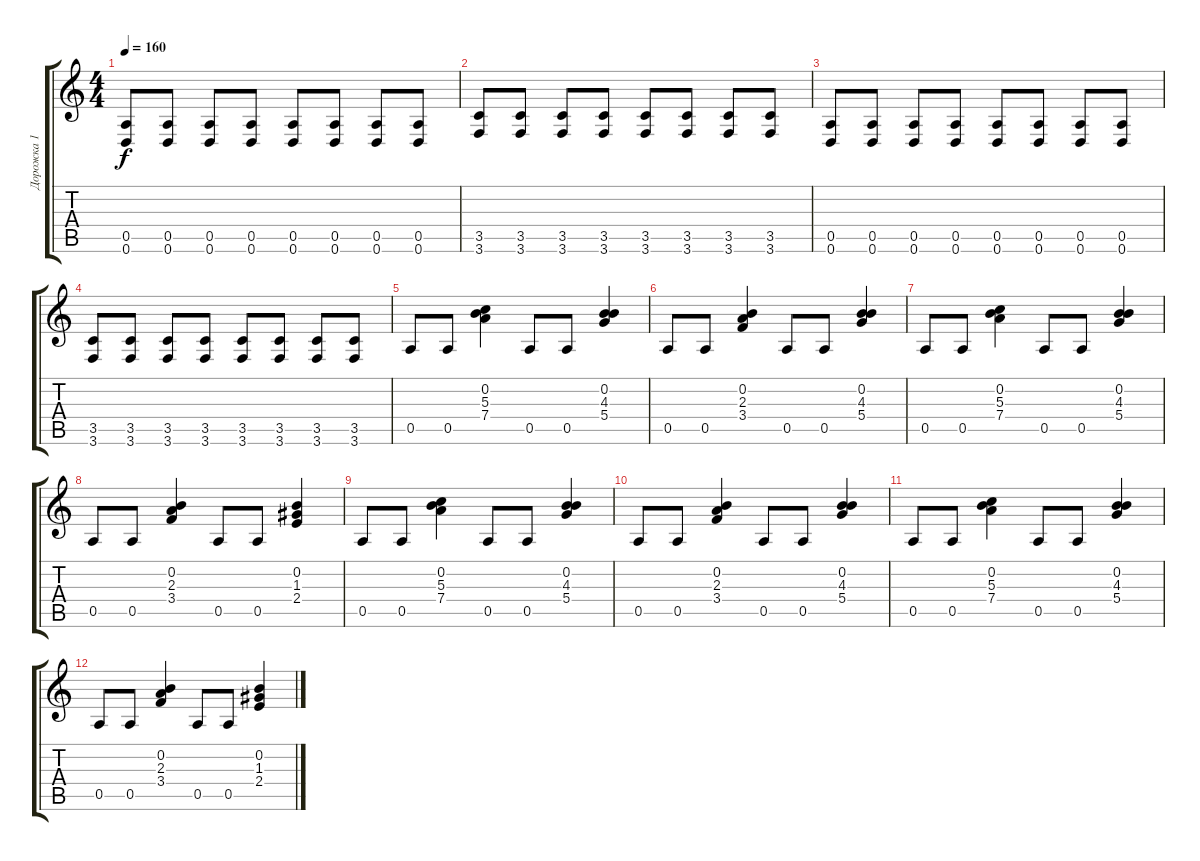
\track ("Дорожка 1" "Дорожка 1") {instrument distortionguitar}
\staff {score tabs}
\tuning (E4 B3 G3 D3 A2 D2) {hide}
\ts (4 4)
\tempo 160
\clef g2
\ks c
(0.5 0.6).8{dy f} (0.5 0.6).8 (0.5 0.6).8 (0.5 0.6).8 (0.5 0.6).8 (0.5 0.6).8 (0.5 0.6).8 (0.5 0.6).8 |
(3.5 3.6).8 (3.5 3.6).8 (3.5 3.6).8 (3.5 3.6).8 (3.5 3.6).8 (3.5 3.6).8 (3.5 3.6).8 (3.5 3.6).8 |
(0.5 0.6).8 (0.5 0.6).8 (0.5 0.6).8 (0.5 0.6).8 (0.5 0.6).8 (0.5 0.6).8 (0.5 0.6).8 (0.5 0.6).8 |
(3.5 3.6).8 (3.5 3.6).8 (3.5 3.6).8 (3.5 3.6).8 (3.5 3.6).8 (3.5 3.6).8 (3.5 3.6).8 (3.5 3.6).8 |
0.5.8 0.5.8 (0.2 5.3 7.4).4 0.5.8 0.5.8 (0.2 4.3 5.4).4 |
0.5.8 0.5.8 (0.2 2.3 3.4).4 0.5.8 0.5.8 (0.2 4.3 5.4).4 |
0.5.8 0.5.8 (0.2 5.3 7.4).4 0.5.8 0.5.8 (0.2 4.3 5.4).4 |
0.5.8 0.5.8 (0.2 2.3 3.4).4 0.5.8 0.5.8 (0.2 1.3 2.4).4 |
0.5.8 0.5.8 (0.2 5.3 7.4).4 0.5.8 0.5.8 (0.2 4.3 5.4).4 |
0.5.8 0.5.8 (0.2 2.3 3.4).4 0.5.8 0.5.8 (0.2 4.3 5.4).4 |
0.5.8 0.5.8 (0.2 5.3 7.4).4 0.5.8 0.5.8 (0.2 4.3 5.4).4 |
0.5.8 0.5.8 (0.2 2.3 3.4).4 0.5.8 0.5.8 (0.2 1.3 2.4).4
